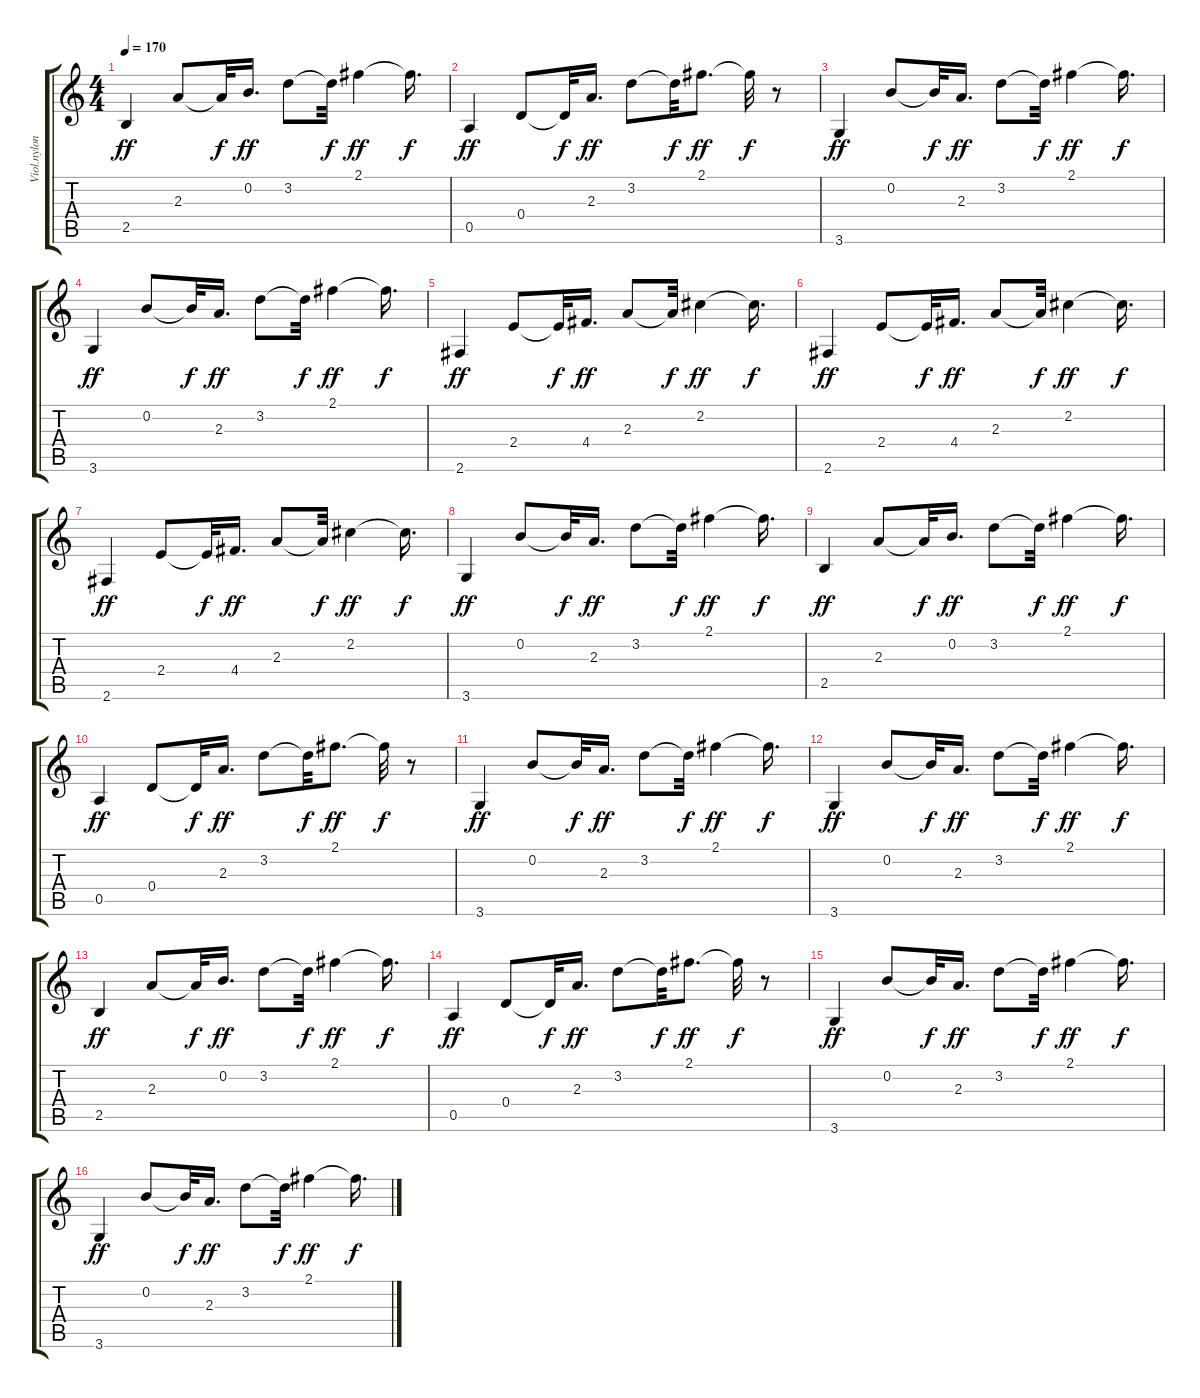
\track ("Viol.nylon" "Viol.nylon") {instrument acousticguitarnylon}
\staff {score tabs}
\tuning (E4 B3 G3 D3 A2 E2) {hide}
\ts (4 4)
\tempo 170
\clef g2
\ks c
2.5.4{dy ff} 2.3.8 2.3{t}.32{dy f} 0.2.16{d dy ff} 3.2.8 3.2{t}.32{dy f} 2.1.4{dy ff} 2.1{t}.16{d dy f} |
0.5.4{dy ff} 0.4.8 0.4{t}.32{dy f} 2.3.16{d dy ff} 3.2.8 3.2{t}.32{dy f} 2.1.8{d dy ff} 2.1{t}.32{dy f} r.8 |
3.6.4{dy ff} 0.2.8 0.2{t}.32{dy f} 2.3.16{d dy ff} 3.2.8 3.2{t}.32{dy f} 2.1.4{dy ff} 2.1{t}.16{d dy f} |
3.6.4{dy ff} 0.2.8 0.2{t}.32{dy f} 2.3.16{d dy ff} 3.2.8 3.2{t}.32{dy f} 2.1.4{dy ff} 2.1{t}.16{d dy f} |
2.6.4{dy ff} 2.4.8 2.4{t}.32{dy f} 4.4.16{d dy ff} 2.3.8 2.3{t}.32{dy f} 2.2.4{dy ff} 2.2{t}.16{d dy f} |
2.6.4{dy ff} 2.4.8 2.4{t}.32{dy f} 4.4.16{d dy ff} 2.3.8 2.3{t}.32{dy f} 2.2.4{dy ff} 2.2{t}.16{d dy f} |
2.6.4{dy ff} 2.4.8 2.4{t}.32{dy f} 4.4.16{d dy ff} 2.3.8 2.3{t}.32{dy f} 2.2.4{dy ff} 2.2{t}.16{d dy f} |
3.6.4{dy ff} 0.2.8 0.2{t}.32{dy f} 2.3.16{d dy ff} 3.2.8 3.2{t}.32{dy f} 2.1.4{dy ff} 2.1{t}.16{d dy f} |
2.5.4{dy ff} 2.3.8 2.3{t}.32{dy f} 0.2.16{d dy ff} 3.2.8 3.2{t}.32{dy f} 2.1.4{dy ff} 2.1{t}.16{d dy f} |
0.5.4{dy ff} 0.4.8 0.4{t}.32{dy f} 2.3.16{d dy ff} 3.2.8 3.2{t}.32{dy f} 2.1.8{d dy ff} 2.1{t}.32{dy f} r.8 |
3.6.4{dy ff} 0.2.8 0.2{t}.32{dy f} 2.3.16{d dy ff} 3.2.8 3.2{t}.32{dy f} 2.1.4{dy ff} 2.1{t}.16{d dy f} |
3.6.4{dy ff} 0.2.8 0.2{t}.32{dy f} 2.3.16{d dy ff} 3.2.8 3.2{t}.32{dy f} 2.1.4{dy ff} 2.1{t}.16{d dy f} |
2.5.4{dy ff} 2.3.8 2.3{t}.32{dy f} 0.2.16{d dy ff} 3.2.8 3.2{t}.32{dy f} 2.1.4{dy ff} 2.1{t}.16{d dy f} |
0.5.4{dy ff} 0.4.8 0.4{t}.32{dy f} 2.3.16{d dy ff} 3.2.8 3.2{t}.32{dy f} 2.1.8{d dy ff} 2.1{t}.32{dy f} r.8 |
3.6.4{dy ff} 0.2.8 0.2{t}.32{dy f} 2.3.16{d dy ff} 3.2.8 3.2{t}.32{dy f} 2.1.4{dy ff} 2.1{t}.16{d dy f} |
3.6.4{dy ff} 0.2.8 0.2{t}.32{dy f} 2.3.16{d dy ff} 3.2.8 3.2{t}.32{dy f} 2.1.4{dy ff} 2.1{t}.16{d dy f}
